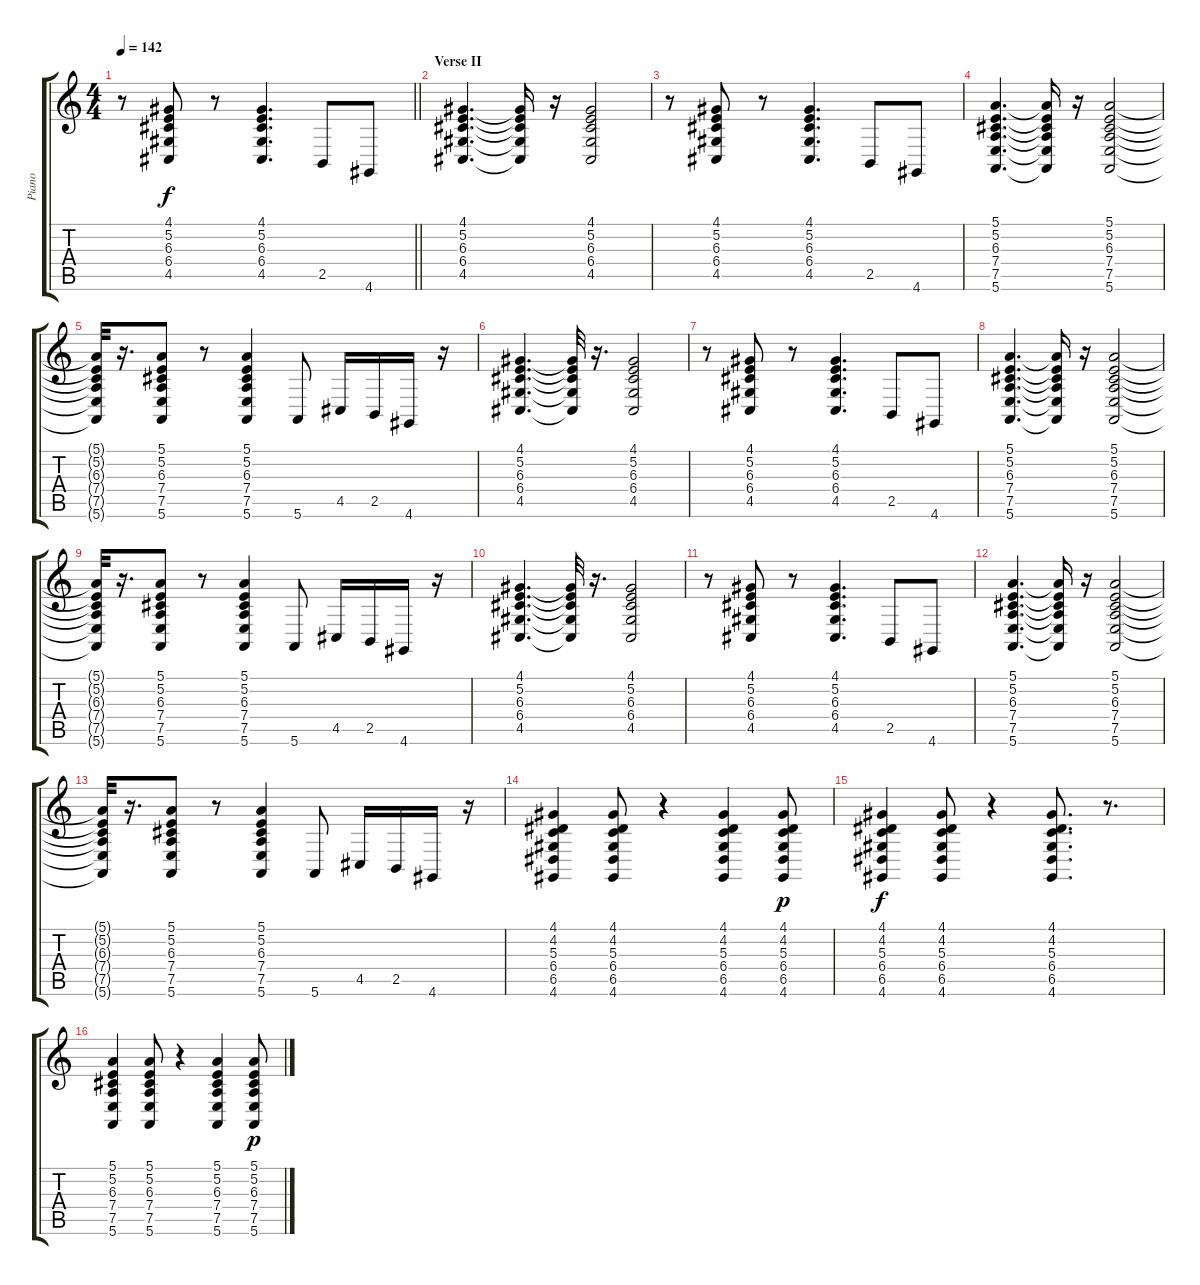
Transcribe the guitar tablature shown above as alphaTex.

\track ("Piano" "Piano") {instrument brightacousticpiano}
\staff {score tabs}
\tuning (E4 B3 G3 D3 A2 E2) {hide}
\ts (4 4)
\tempo 142
\clef g2
\barLineRight lightlight
\ks c
r.8{dy f} (4.1 5.2 6.3 6.4 4.5).8 r.8 (4.1 5.2 6.3 6.4 4.5).4{d} 2.5.8 4.6.8 |
\section ("" "Verse II")
(4.1 5.2 6.3 6.4 4.5).4{d} (4.1{t} 5.2{t} 6.3{t} 6.4{t} 4.5{t}).16 r.16 (4.1 5.2 6.3 6.4 4.5).2 |
r.8 (4.1 5.2 6.3 6.4 4.5).8 r.8 (4.1 5.2 6.3 6.4 4.5).4{d} 2.5.8 4.6.8 |
(5.1 5.2 6.3 7.4 7.5 5.6).4{d} (5.1{t} 5.2{t} 6.3{t} 7.4{t} 7.5{t} 5.6{t}).16 r.16 (5.1 5.2 6.3 7.4 7.5 5.6).2 |
(5.1{t} 5.2{t} 6.3{t} 7.4{t} 7.5{t} 5.6{t}).32 r.16{d} (5.1 5.2 6.3 7.4 7.5 5.6).8 r.8 (5.1 5.2 6.3 7.4 7.5 5.6).4 5.6.8 4.5.16 2.5.16 4.6.16 r.16 |
(4.1 5.2 6.3 6.4 4.5).4{d} (4.1{t} 5.2{t} 6.3{t} 6.4{t} 4.5{t}).32 r.16{d} (4.1 5.2 6.3 6.4 4.5).2 |
r.8 (4.1 5.2 6.3 6.4 4.5).8 r.8 (4.1 5.2 6.3 6.4 4.5).4{d} 2.5.8 4.6.8 |
(5.1 5.2 6.3 7.4 7.5 5.6).4{d} (5.1{t} 5.2{t} 6.3{t} 7.4{t} 7.5{t} 5.6{t}).16 r.16 (5.1 5.2 6.3 7.4 7.5 5.6).2 |
(5.1{t} 5.2{t} 6.3{t} 7.4{t} 7.5{t} 5.6{t}).32 r.16{d} (5.1 5.2 6.3 7.4 7.5 5.6).8 r.8 (5.1 5.2 6.3 7.4 7.5 5.6).4 5.6.8 4.5.16 2.5.16 4.6.16 r.16 |
(4.1 5.2 6.3 6.4 4.5).4{d} (4.1{t} 5.2{t} 6.3{t} 6.4{t} 4.5{t}).32 r.16{d} (4.1 5.2 6.3 6.4 4.5).2 |
r.8 (4.1 5.2 6.3 6.4 4.5).8 r.8 (4.1 5.2 6.3 6.4 4.5).4{d} 2.5.8 4.6.8 |
(5.1 5.2 6.3 7.4 7.5 5.6).4{d} (5.1{t} 5.2{t} 6.3{t} 7.4{t} 7.5{t} 5.6{t}).16 r.16 (5.1 5.2 6.3 7.4 7.5 5.6).2 |
(5.1{t} 5.2{t} 6.3{t} 7.4{t} 7.5{t} 5.6{t}).32 r.16{d} (5.1 5.2 6.3 7.4 7.5 5.6).8 r.8 (5.1 5.2 6.3 7.4 7.5 5.6).4 5.6.8 4.5.16 2.5.16 4.6.16 r.16 |
(4.1 4.2 5.3 6.4 6.5 4.6).4 (4.1 4.2 5.3 6.4 6.5 4.6).8 r.4 (4.1 4.2 5.3 6.4 6.5 4.6).4 (4.1 4.2 5.3 6.4 6.5 4.6).8{dy p} |
(4.1 4.2 5.3 6.4 6.5 4.6).4{dy f} (4.1 4.2 5.3 6.4 6.5 4.6).8 r.4 (4.1 4.2 5.3 6.4 6.5 4.6).8{d} r.8{d} |
(5.1 5.2 6.3 7.4 7.5 5.6).4 (5.1 5.2 6.3 7.4 7.5 5.6).8 r.4 (5.1 5.2 6.3 7.4 7.5 5.6).4 (5.1 5.2 6.3 7.4 7.5 5.6).8{dy p}
